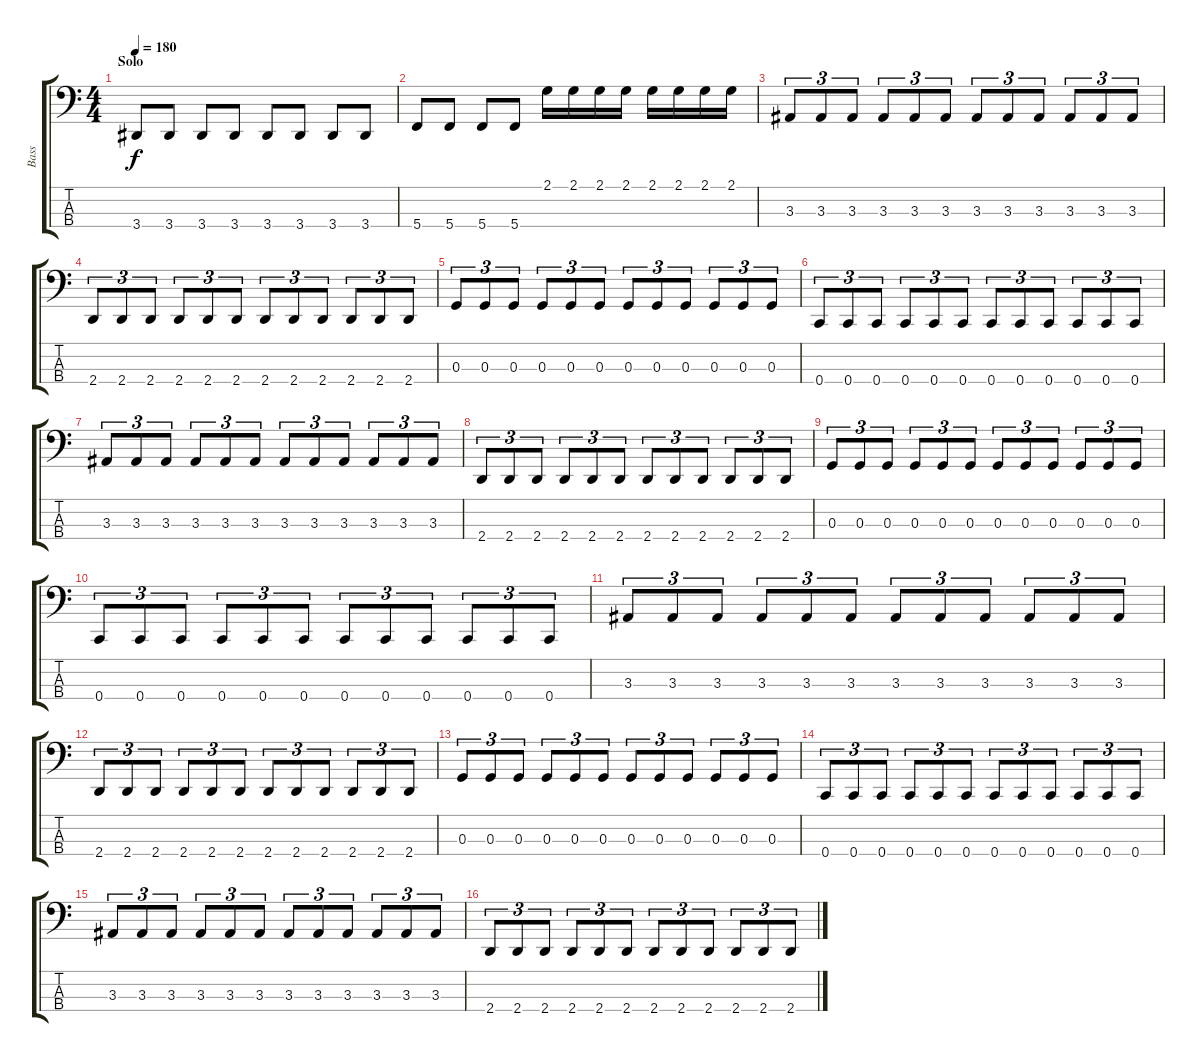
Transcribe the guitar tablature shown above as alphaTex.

\track ("Bass" "Bass") {instrument electricbasspick}
\staff {score tabs}
\tuning (F2 C2 G1 C1) {hide}
\ts (4 4)
\section ("" "Solo")
\tempo 180
\clef f4
\ks c
3.4.8{dy f} 3.4.8 3.4.8 3.4.8 3.4.8 3.4.8 3.4.8 3.4.8 |
5.4.8 5.4.8 5.4.8 5.4.8 2.1.16 2.1.16 2.1.16 2.1.16 2.1.16 2.1.16 2.1.16 2.1.16 |
3.3.8{tu (3 2)} 3.3.8{tu (3 2)} 3.3.8{tu (3 2)} 3.3.8{tu (3 2)} 3.3.8{tu (3 2)} 3.3.8{tu (3 2)} 3.3.8{tu (3 2)} 3.3.8{tu (3 2)} 3.3.8{tu (3 2)} 3.3.8{tu (3 2)} 3.3.8{tu (3 2)} 3.3.8{tu (3 2)} |
2.4.8{tu (3 2)} 2.4.8{tu (3 2)} 2.4.8{tu (3 2)} 2.4.8{tu (3 2)} 2.4.8{tu (3 2)} 2.4.8{tu (3 2)} 2.4.8{tu (3 2)} 2.4.8{tu (3 2)} 2.4.8{tu (3 2)} 2.4.8{tu (3 2)} 2.4.8{tu (3 2)} 2.4.8{tu (3 2)} |
0.3.8{tu (3 2)} 0.3.8{tu (3 2)} 0.3.8{tu (3 2)} 0.3.8{tu (3 2)} 0.3.8{tu (3 2)} 0.3.8{tu (3 2)} 0.3.8{tu (3 2)} 0.3.8{tu (3 2)} 0.3.8{tu (3 2)} 0.3.8{tu (3 2)} 0.3.8{tu (3 2)} 0.3.8{tu (3 2)} |
0.4.8{tu (3 2)} 0.4.8{tu (3 2)} 0.4.8{tu (3 2)} 0.4.8{tu (3 2)} 0.4.8{tu (3 2)} 0.4.8{tu (3 2)} 0.4.8{tu (3 2)} 0.4.8{tu (3 2)} 0.4.8{tu (3 2)} 0.4.8{tu (3 2)} 0.4.8{tu (3 2)} 0.4.8{tu (3 2)} |
3.3.8{tu (3 2)} 3.3.8{tu (3 2)} 3.3.8{tu (3 2)} 3.3.8{tu (3 2)} 3.3.8{tu (3 2)} 3.3.8{tu (3 2)} 3.3.8{tu (3 2)} 3.3.8{tu (3 2)} 3.3.8{tu (3 2)} 3.3.8{tu (3 2)} 3.3.8{tu (3 2)} 3.3.8{tu (3 2)} |
2.4.8{tu (3 2)} 2.4.8{tu (3 2)} 2.4.8{tu (3 2)} 2.4.8{tu (3 2)} 2.4.8{tu (3 2)} 2.4.8{tu (3 2)} 2.4.8{tu (3 2)} 2.4.8{tu (3 2)} 2.4.8{tu (3 2)} 2.4.8{tu (3 2)} 2.4.8{tu (3 2)} 2.4.8{tu (3 2)} |
0.3.8{tu (3 2)} 0.3.8{tu (3 2)} 0.3.8{tu (3 2)} 0.3.8{tu (3 2)} 0.3.8{tu (3 2)} 0.3.8{tu (3 2)} 0.3.8{tu (3 2)} 0.3.8{tu (3 2)} 0.3.8{tu (3 2)} 0.3.8{tu (3 2)} 0.3.8{tu (3 2)} 0.3.8{tu (3 2)} |
0.4.8{tu (3 2)} 0.4.8{tu (3 2)} 0.4.8{tu (3 2)} 0.4.8{tu (3 2)} 0.4.8{tu (3 2)} 0.4.8{tu (3 2)} 0.4.8{tu (3 2)} 0.4.8{tu (3 2)} 0.4.8{tu (3 2)} 0.4.8{tu (3 2)} 0.4.8{tu (3 2)} 0.4.8{tu (3 2)} |
3.3.8{tu (3 2)} 3.3.8{tu (3 2)} 3.3.8{tu (3 2)} 3.3.8{tu (3 2)} 3.3.8{tu (3 2)} 3.3.8{tu (3 2)} 3.3.8{tu (3 2)} 3.3.8{tu (3 2)} 3.3.8{tu (3 2)} 3.3.8{tu (3 2)} 3.3.8{tu (3 2)} 3.3.8{tu (3 2)} |
2.4.8{tu (3 2)} 2.4.8{tu (3 2)} 2.4.8{tu (3 2)} 2.4.8{tu (3 2)} 2.4.8{tu (3 2)} 2.4.8{tu (3 2)} 2.4.8{tu (3 2)} 2.4.8{tu (3 2)} 2.4.8{tu (3 2)} 2.4.8{tu (3 2)} 2.4.8{tu (3 2)} 2.4.8{tu (3 2)} |
0.3.8{tu (3 2)} 0.3.8{tu (3 2)} 0.3.8{tu (3 2)} 0.3.8{tu (3 2)} 0.3.8{tu (3 2)} 0.3.8{tu (3 2)} 0.3.8{tu (3 2)} 0.3.8{tu (3 2)} 0.3.8{tu (3 2)} 0.3.8{tu (3 2)} 0.3.8{tu (3 2)} 0.3.8{tu (3 2)} |
0.4.8{tu (3 2)} 0.4.8{tu (3 2)} 0.4.8{tu (3 2)} 0.4.8{tu (3 2)} 0.4.8{tu (3 2)} 0.4.8{tu (3 2)} 0.4.8{tu (3 2)} 0.4.8{tu (3 2)} 0.4.8{tu (3 2)} 0.4.8{tu (3 2)} 0.4.8{tu (3 2)} 0.4.8{tu (3 2)} |
3.3.8{tu (3 2)} 3.3.8{tu (3 2)} 3.3.8{tu (3 2)} 3.3.8{tu (3 2)} 3.3.8{tu (3 2)} 3.3.8{tu (3 2)} 3.3.8{tu (3 2)} 3.3.8{tu (3 2)} 3.3.8{tu (3 2)} 3.3.8{tu (3 2)} 3.3.8{tu (3 2)} 3.3.8{tu (3 2)} |
2.4.8{tu (3 2)} 2.4.8{tu (3 2)} 2.4.8{tu (3 2)} 2.4.8{tu (3 2)} 2.4.8{tu (3 2)} 2.4.8{tu (3 2)} 2.4.8{tu (3 2)} 2.4.8{tu (3 2)} 2.4.8{tu (3 2)} 2.4.8{tu (3 2)} 2.4.8{tu (3 2)} 2.4.8{tu (3 2)}
